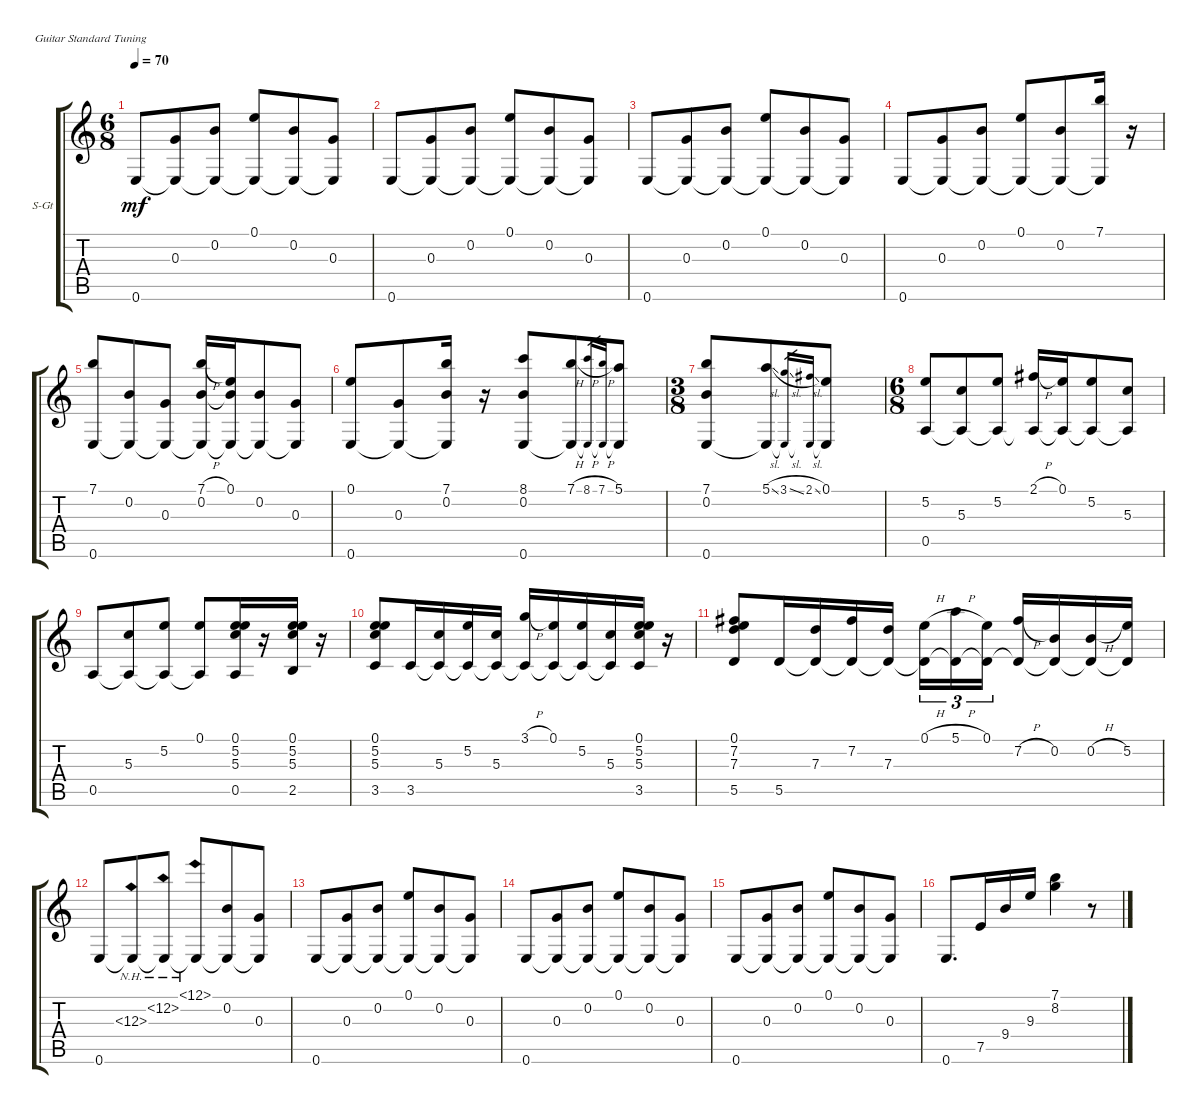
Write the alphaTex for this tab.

\defaultSystemsLayout 4
\bracketExtendMode groupsimilarinstruments
\firstSystemTrackNameOrientation horizontal
\otherSystemsTrackNameOrientation horizontal
\track ("Steel Guitar" "S-Gt") {instrument acousticguitarsteel}
\staff {score tabs}
\tuning (E4 B3 G3 D3 A2 E2)
\ts (6 8)
\tempo 70
\clef g2
\ks c
0.6.8{dy mf instrument acousticguitarsteel} (0.3 0.6{t}).8 (0.2 0.6{t}).8 (0.1 0.6{t}).8 (0.2 0.6{t}).8 (0.3 0.6{t}).8 |
0.6.8 (0.3 0.6{t}).8 (0.2 0.6{t}).8 (0.1 0.6{t}).8 (0.2 0.6{t}).8 (0.3 0.6{t}).8 |
0.6.8 (0.3 0.6{t}).8 (0.2 0.6{t}).8 (0.1 0.6{t}).8 (0.2 0.6{t}).8 (0.3 0.6{t}).8 |
0.6.8 (0.3 0.6{t}).8 (0.2 0.6{t}).8 (0.1 0.6{t}).8 (0.2 0.6{t}).8 (7.1 0.6{t}).16 r.16 |
(7.1 0.6).8 (0.2 0.6{t}).8 (0.3 0.6{t}).8 (7.1{h} 0.2 0.6{t}).16 (0.1 0.2{t} 0.6{t}).16 (0.2 0.6{t}).8 (0.3 0.6{t}).8 |
(0.1 0.6).8 (0.3 0.6{t}).8 (7.1 0.2 0.6{t}).16 r.16 (8.1 0.2 0.6).8 (7.1{h} 0.6{t}).8 (8.1{h} 0.6{t}).16{gr} (7.1{h} 0.6{t}).16{gr} (5.1 0.6{t}).8 |
\ts (3 8)
(7.1 0.2 0.6).8 (5.1{sl} 0.6{t}).8 (3.1{sl} 0.6{t}).16{gr} (2.1{sl} 0.6{t}).16{gr} (0.1 0.6{t}).8 |
\ts (6 8)
(5.2 0.5).8 (5.3 0.5{t}).8 (5.2 0.5{t}).8 (2.1{h} 0.5{t}).16 (0.1 0.5{t}).16 (5.2 0.5{t}).8 (5.3 0.5{t}).8 |
0.5.8 (5.3 0.5{t}).8 (5.2 0.5{t}).8 (0.1 0.5{t}).8 (0.1 5.2 5.3 0.5).16 r.16 (2.5 0.1 5.2 5.3).16 r.16 |
(3.5 5.3 5.2 0.1).8 3.5.16 (5.3 3.5{t}).16 (5.2 3.5{t}).16 (5.3 3.5{t}).16 (3.1{h} 3.5{t}).16 (0.1 3.5{t}).16 (5.2 3.5{t}).16 (5.3 3.5{t}).16 (3.5 0.1 5.2 5.3).16 r.16 |
(5.5 0.1 7.2 7.3).8 5.5.16 (7.3 5.5{t}).16 (7.2 5.5{t}).16 (7.3 5.5{t}).16 (0.1{h} 5.5{t}).16{tu (3 2)} (5.1{h} 5.5{t}).16{tu (3 2)} (0.1 5.5{t}).16{tu (3 2)} (7.2{h} 5.5{t}).16 (0.2 5.5{t}).16 (0.2{h} 5.5{t}).16 (5.2 5.5{t}).16 |
0.6.8 (12.3{nh} 0.6{t}).8 (12.2{nh} 0.6{t}).8 (12.1{nh} 0.6{t}).8 (0.2 0.6{t}).8 (0.3 0.6{t}).8 |
0.6.8 (0.3 0.6{t}).8 (0.2 0.6{t}).8 (0.1 0.6{t}).8 (0.2 0.6{t}).8 (0.3 0.6{t}).8 |
0.6.8 (0.3 0.6{t}).8 (0.2 0.6{t}).8 (0.1 0.6{t}).8 (0.2 0.6{t}).8 (0.3 0.6{t}).8 |
0.6.8 (0.3 0.6{t}).8 (0.2 0.6{t}).8 (0.1 0.6{t}).8 (0.2 0.6{t}).8 (0.3 0.6{t}).8 |
0.6.8{d} 7.5.16 9.4.16 9.3.16 (8.2 7.1).4 r.8
